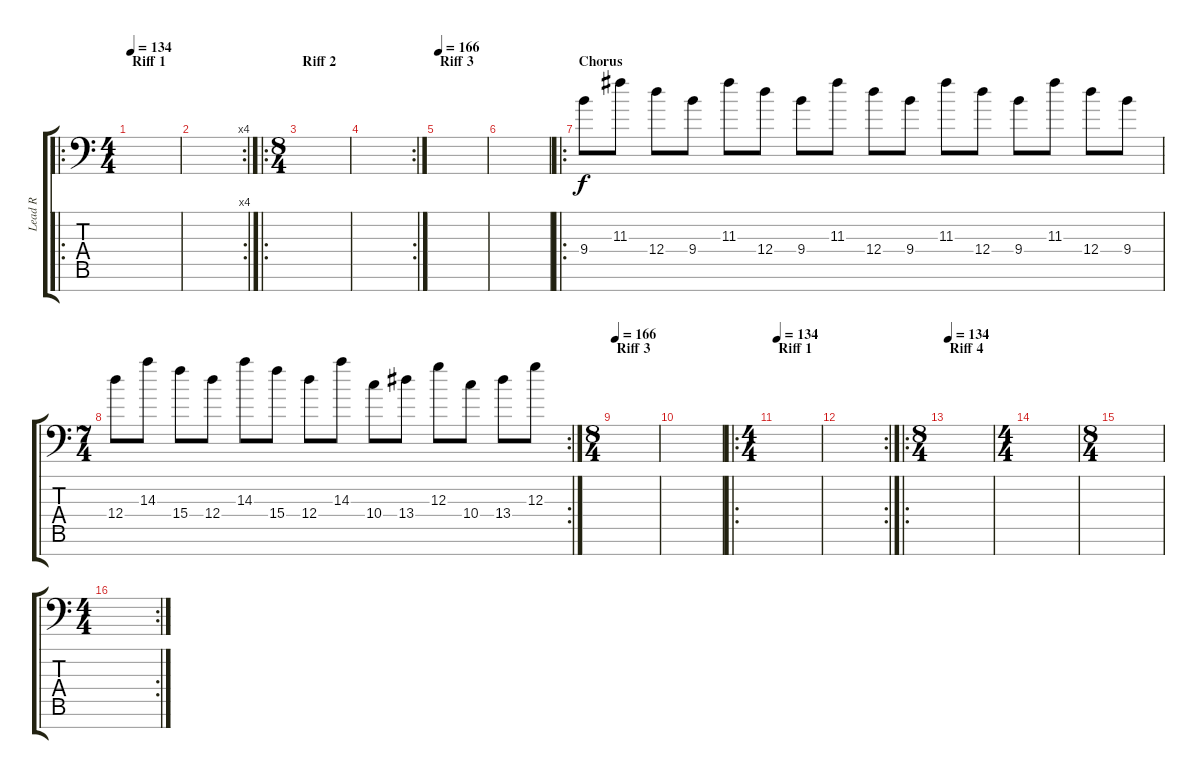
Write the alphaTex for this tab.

\track ("Lead R" "Lead R") {instrument distortionguitar}
\staff {score tabs}
\tuning (E4 B3 G3 D3 A2 E2 C-1) {hide}
\ro
\ts (4 4)
\section ("" "Riff 1")
\tempo 134
\clef f4
\ks c
|
\rc 4
|
\ro
\ts (8 4)
\section ("" "Riff 2")
|
\rc 2
|
\section ("" "Riff 3")
\tempo 166
|
|
\ro
\section ("" "Chorus")
9.4.8 11.3.8 12.4.8 9.4.8 11.3.8 12.4.8 9.4.8 11.3.8 12.4.8 9.4.8 11.3.8 12.4.8 9.4.8 11.3.8 12.4.8 9.4.8 |
\rc 2
\ts (7 4)
12.4.8 14.3.8 15.4.8 12.4.8 14.3.8 15.4.8 12.4.8 14.3.8 10.4.8 13.4.8 12.3.8 10.4.8 13.4.8 12.3.8 |
\ts (8 4)
\section ("" "Riff 3")
\tempo 166
|
|
\ro
\ts (4 4)
\section ("" "Riff 1")
\tempo 134
|
\rc 2
|
\ro
\ts (8 4)
\section ("" "Riff 4")
\tempo 134
|
\ts (4 4)
|
\ts (8 4)
|
\rc 2
\ts (4 4)
